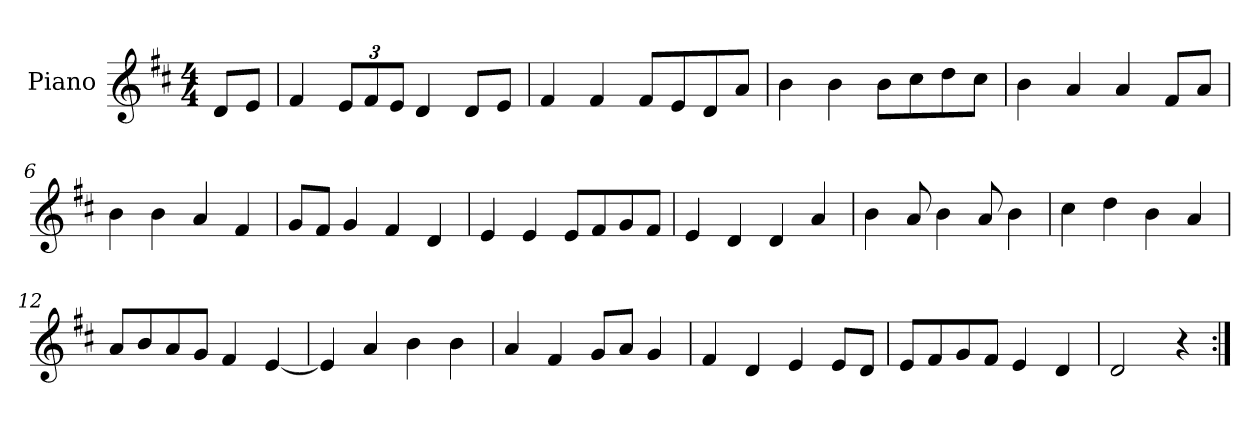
**kern
*part1
*staff1
*I"Piano
*I'Pno
*clefG2
*k[f#c#]
*D:
*M4/4
=1
8d/L
8e/J
=2
4f#/
*Xbrackettup
12e/L
12f#/
12e/J
4d/
8d/L
8e/J
=3
4f#/
4f#/
8f#/L
8e/
8d/
8a/J
=4
4b\
4b\
8b\L
8cc#\
8dd\
8cc#\J
=5
4b\
4a/
4a/
8f#/L
8a/J
!!LO:LB:g=z
=6
4b\
4b\
4a/
4f#/
=7
8g/L
8f#/J
4g/
4f#/
4d/
=8
4e/
4e/
8e/L
8f#/
8g/
8f#/J
=9
4e/
4d/
4d/
4a/
!!LO:LB:g=z
=10
4b\
8a/
4b\
8a/
4b\
=11
4cc#\
4dd\
4b\
4a/
=12
8a/L
8b/
8a/
8g/J
4f#/
[4e/
=13
4e/]
4a/
4b\
4b\
!!LO:LB:g=z
=14
4a/
4f#/
8g/L
8a/J
4g/
=15
4f#/
4d/
4e/
8e/L
8d/J
=16
8e/L
8f#/
8g/
8f#/J
4e/
4d/
=17
2d/
4r
=:|!
*-
